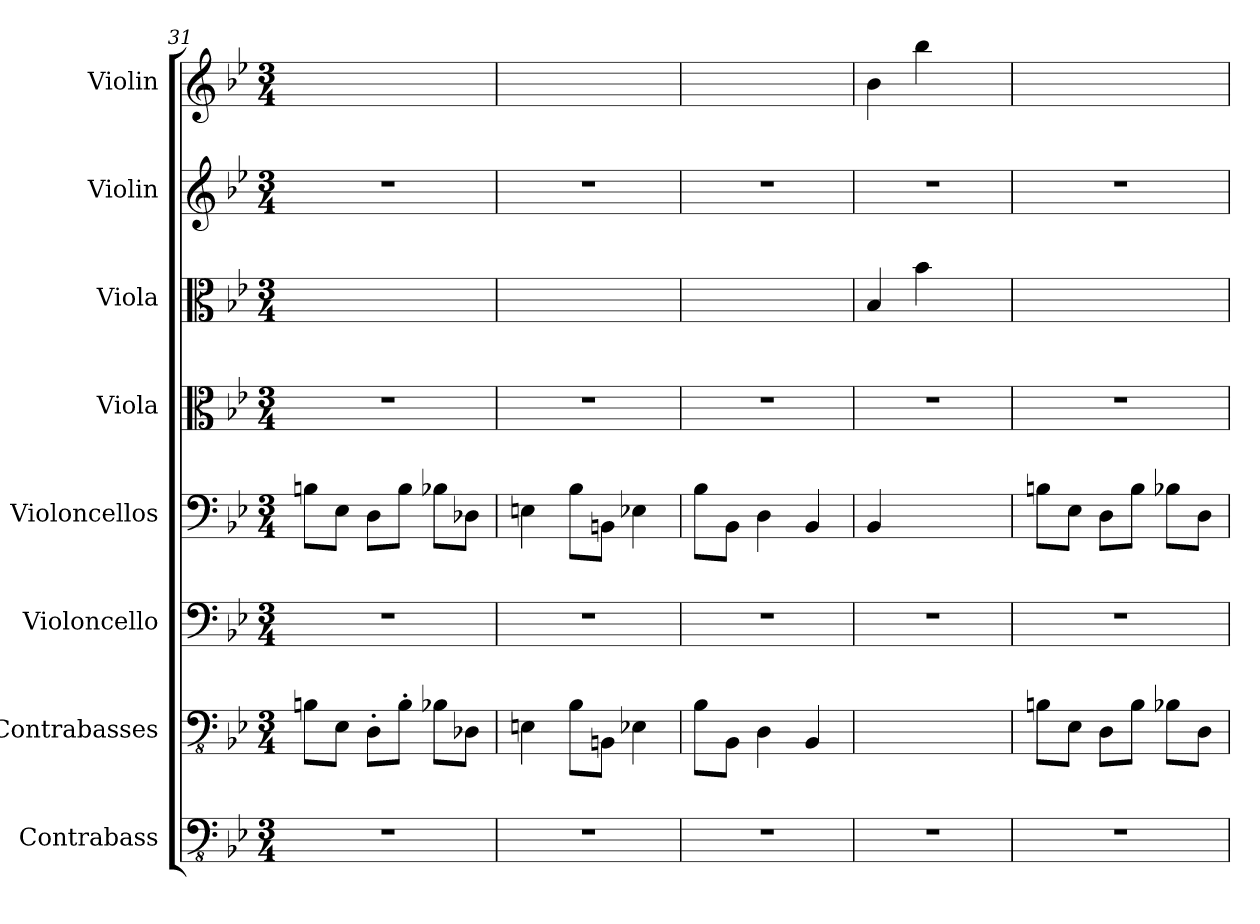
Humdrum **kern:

**kern	**kern	**kern	**kern	**kern	**kern	**kern	**kern
*part8	*part7	*part6	*part5	*part4	*part3	*part2	*part1
*staff8	*staff7	*staff6	*staff5	*staff4	*staff3	*staff2	*staff1
*I"Contrabass	*I"Contrabasses	*I"Violoncello	*I"Violoncellos	*I"Viola	*I"Viola	*I"Violin	*I"Violin
*I'Cb.	*I'Cbs.	*I'Vc.	*I'Vcs.	*I'Vla.	*I'Vla.	*I'Vln.	*I'Vln.
*clefFv4	*clefFv4	*clefF4	*clefF4	*clefC3	*clefC3	*clefG2	*clefG2
*ITrd7c12	*	*	*	*	*	*	*
*k[b-e-]	*k[b-e-]	*k[b-e-]	*k[b-e-]	*k[b-e-]	*k[b-e-]	*k[b-e-]	*k[b-e-]
*M3/4	*M3/4	*M3/4	*M3/4	*M3/4	*M3/4	*M3/4	*M3/4
=31	=31	=31	=31	=31	=31	=31	=31
2.r	8BBn\L	2.r	8Bn\L	2.r	2.ryy	2.r	2.ryy
.	8EE-\J	.	8E-\J	.	.	.	.
.	8DD'\L	.	8D\L	.	.	.	.
.	8BB'\J	.	8B\J	.	.	.	.
.	8BB-X\L	.	8B-X\L	.	.	.	.
.	8DD-X\J	.	8D-X\J	.	.	.	.
=32	=32	=32	=32	=32	=32	=32	=32
2.r	4EEn\	2.r	4En\	2.r	2.ryy	2.r	2.ryy
.	8BB-\L	.	8B-\L	.	.	.	.
.	8BBBn\J	.	8BBn\J	.	.	.	.
.	4EE-X\	.	4E-X\	.	.	.	.
=33	=33	=33	=33	=33	=33	=33	=33
2.r	8BB-\L	2.r	8B-\L	2.r	2.ryy	2.r	2.ryy
.	8BBB-\J	.	8BB-\J	.	.	.	.
.	4DD\	.	4D\	.	.	.	.
.	4BBB-/	.	4BB-/	.	.	.	.
=34	=34	=34	=34	=34	=34	=34	=34
2.r	2.ryy	2.r	4BB-/	2.r	4B-/	2.r	4b-\
.	.	.	4ryy	.	4b-\	.	4bb-\
.	.	.	4ryy	.	4ryy	.	4ryy
!!LO:PB:g=z
=35	=35	=35	=35	=35	=35	=35	=35
*	*	*	*	*	*	*	*MM190
2.r	8BBn\L	2.r	8Bn\L	2.r	2.ryy	2.r	2.ryy
.	8EE-\J	.	8E-\J	.	.	.	.
.	8DD\L	.	8D\L	.	.	.	.
.	8BB\J	.	8B\J	.	.	.	.
.	8BB-X\L	.	8B-X\L	.	.	.	.
.	8DD\J	.	8D\J	.	.	.	.
=	=	=	=	=	=	=	=
*-	*-	*-	*-	*-	*-	*-	*-
